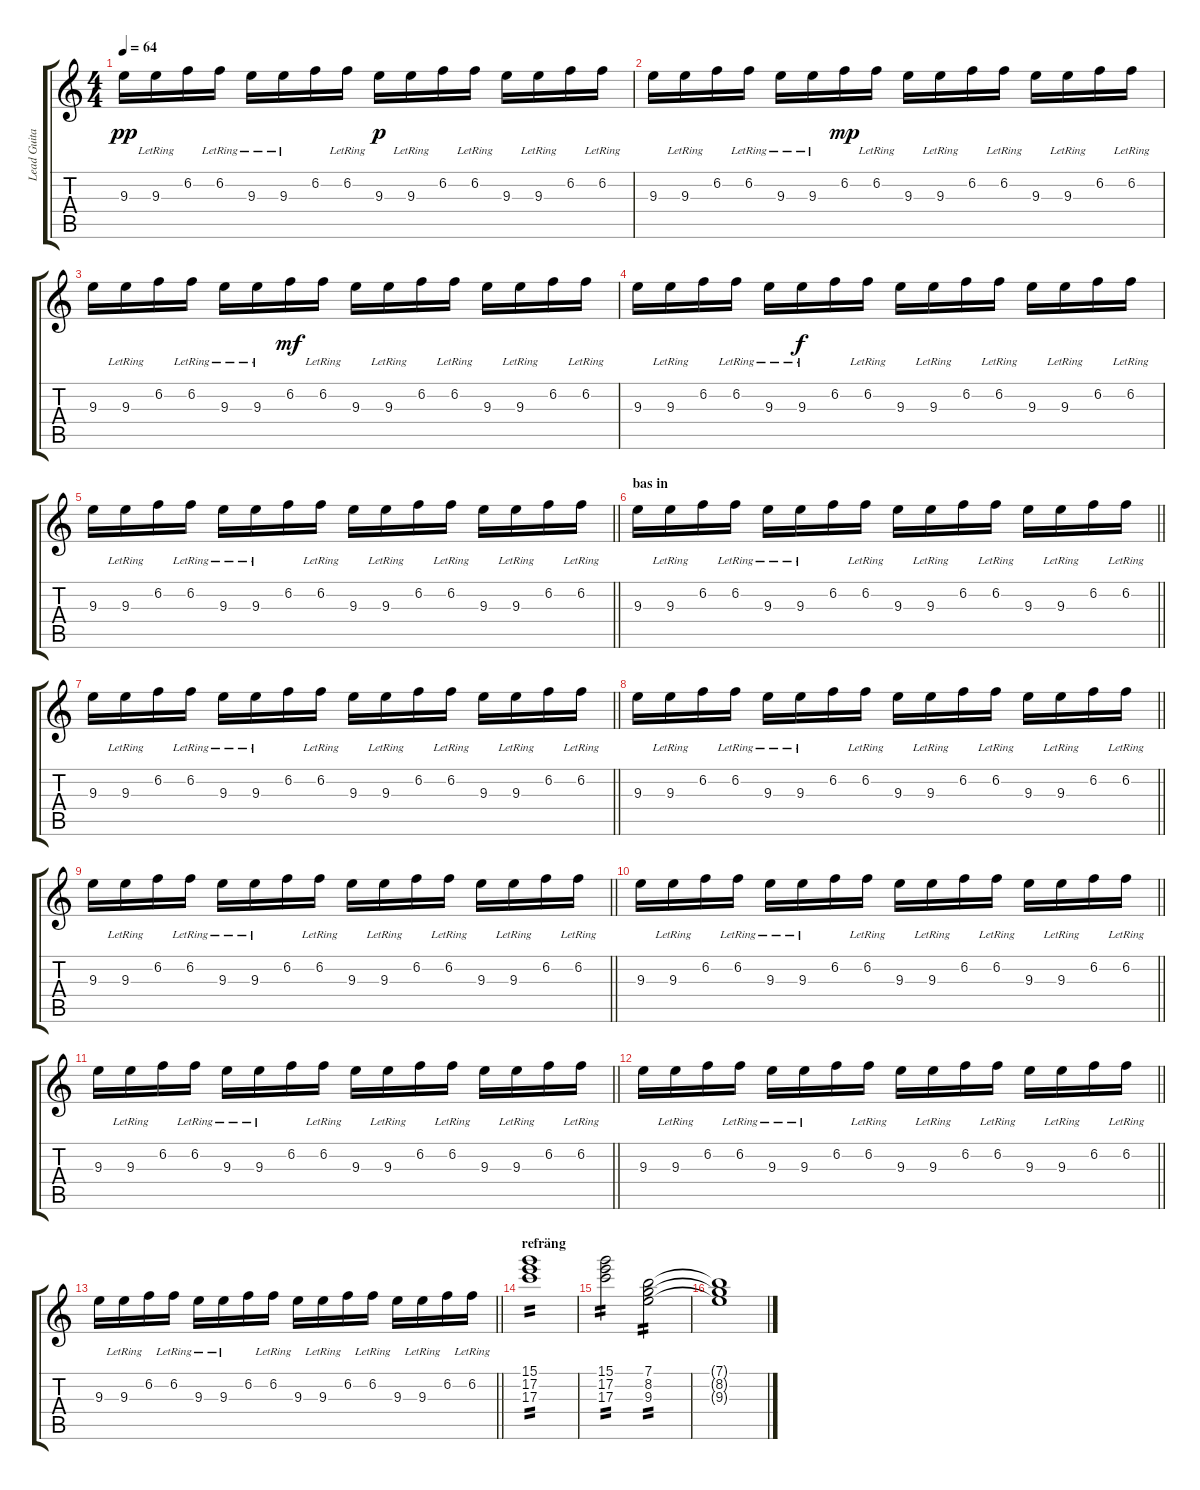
\track ("Lead Guitar" "Lead Guita") {instrument distortionguitar}
\staff {score tabs}
\tuning (E4 B3 G3 D3 A2 E2) {hide}
\ts (4 4)
\tempo 64
\clef g2
\ks c
9.3.16{dy pp} 9.3{lr}.16 6.2.16 6.2{lr}.16 9.3{lr}.16 9.3{lr}.16 6.2.16 6.2{lr}.16 9.3.16{dy p} 9.3{lr}.16 6.2.16 6.2{lr}.16 9.3.16 9.3{lr}.16 6.2.16 6.2{lr}.16 |
9.3.16 9.3{lr}.16 6.2.16 6.2{lr}.16 9.3{lr}.16 9.3{lr}.16 6.2.16{dy mp} 6.2{lr}.16 9.3.16 9.3{lr}.16 6.2.16 6.2{lr}.16 9.3.16 9.3{lr}.16 6.2.16 6.2{lr}.16 |
9.3.16 9.3{lr}.16 6.2.16 6.2{lr}.16 9.3{lr}.16 9.3{lr}.16 6.2.16{dy mf} 6.2{lr}.16 9.3.16 9.3{lr}.16 6.2.16 6.2{lr}.16 9.3.16 9.3{lr}.16 6.2.16 6.2{lr}.16 |
9.3.16 9.3{lr}.16 6.2.16 6.2{lr}.16 9.3{lr}.16 9.3{lr}.16{dy f} 6.2.16 6.2{lr}.16 9.3.16 9.3{lr}.16 6.2.16 6.2{lr}.16 9.3.16 9.3{lr}.16 6.2.16 6.2{lr}.16 |
\barLineRight lightlight
9.3.16 9.3{lr}.16 6.2.16 6.2{lr}.16 9.3{lr}.16 9.3{lr}.16 6.2.16 6.2{lr}.16 9.3.16 9.3{lr}.16 6.2.16 6.2{lr}.16 9.3.16 9.3{lr}.16 6.2.16 6.2{lr}.16 |
\section ("" "bas in")
\barLineRight lightlight
9.3.16 9.3{lr}.16 6.2.16 6.2{lr}.16 9.3{lr}.16 9.3{lr}.16 6.2.16 6.2{lr}.16 9.3.16 9.3{lr}.16 6.2.16 6.2{lr}.16 9.3.16 9.3{lr}.16 6.2.16 6.2{lr}.16 |
\barLineRight lightlight
9.3.16 9.3{lr}.16 6.2.16 6.2{lr}.16 9.3{lr}.16 9.3{lr}.16 6.2.16 6.2{lr}.16 9.3.16 9.3{lr}.16 6.2.16 6.2{lr}.16 9.3.16 9.3{lr}.16 6.2.16 6.2{lr}.16 |
\barLineRight lightlight
9.3.16 9.3{lr}.16 6.2.16 6.2{lr}.16 9.3{lr}.16 9.3{lr}.16 6.2.16 6.2{lr}.16 9.3.16 9.3{lr}.16 6.2.16 6.2{lr}.16 9.3.16 9.3{lr}.16 6.2.16 6.2{lr}.16 |
\barLineRight lightlight
9.3.16 9.3{lr}.16 6.2.16 6.2{lr}.16 9.3{lr}.16 9.3{lr}.16 6.2.16 6.2{lr}.16 9.3.16 9.3{lr}.16 6.2.16 6.2{lr}.16 9.3.16 9.3{lr}.16 6.2.16 6.2{lr}.16 |
\barLineRight lightlight
9.3.16 9.3{lr}.16 6.2.16 6.2{lr}.16 9.3{lr}.16 9.3{lr}.16 6.2.16 6.2{lr}.16 9.3.16 9.3{lr}.16 6.2.16 6.2{lr}.16 9.3.16 9.3{lr}.16 6.2.16 6.2{lr}.16 |
\barLineRight lightlight
9.3.16 9.3{lr}.16 6.2.16 6.2{lr}.16 9.3{lr}.16 9.3{lr}.16 6.2.16 6.2{lr}.16 9.3.16 9.3{lr}.16 6.2.16 6.2{lr}.16 9.3.16 9.3{lr}.16 6.2.16 6.2{lr}.16 |
\barLineRight lightlight
9.3.16 9.3{lr}.16 6.2.16 6.2{lr}.16 9.3{lr}.16 9.3{lr}.16 6.2.16 6.2{lr}.16 9.3.16 9.3{lr}.16 6.2.16 6.2{lr}.16 9.3.16 9.3{lr}.16 6.2.16 6.2{lr}.16 |
\barLineRight lightlight
9.3.16 9.3{lr}.16 6.2.16 6.2{lr}.16 9.3{lr}.16 9.3{lr}.16 6.2.16 6.2{lr}.16 9.3.16 9.3{lr}.16 6.2.16 6.2{lr}.16 9.3.16 9.3{lr}.16 6.2.16 6.2{lr}.16 |
\section ("" "refräng")
(15.1 17.2 17.3).1{tp 2} |
(15.1 17.2 17.3).2{tp 2} (7.1 8.2 9.3).2{tp 2} |
(7.1{t} 8.2{t} 9.3{t}).1
